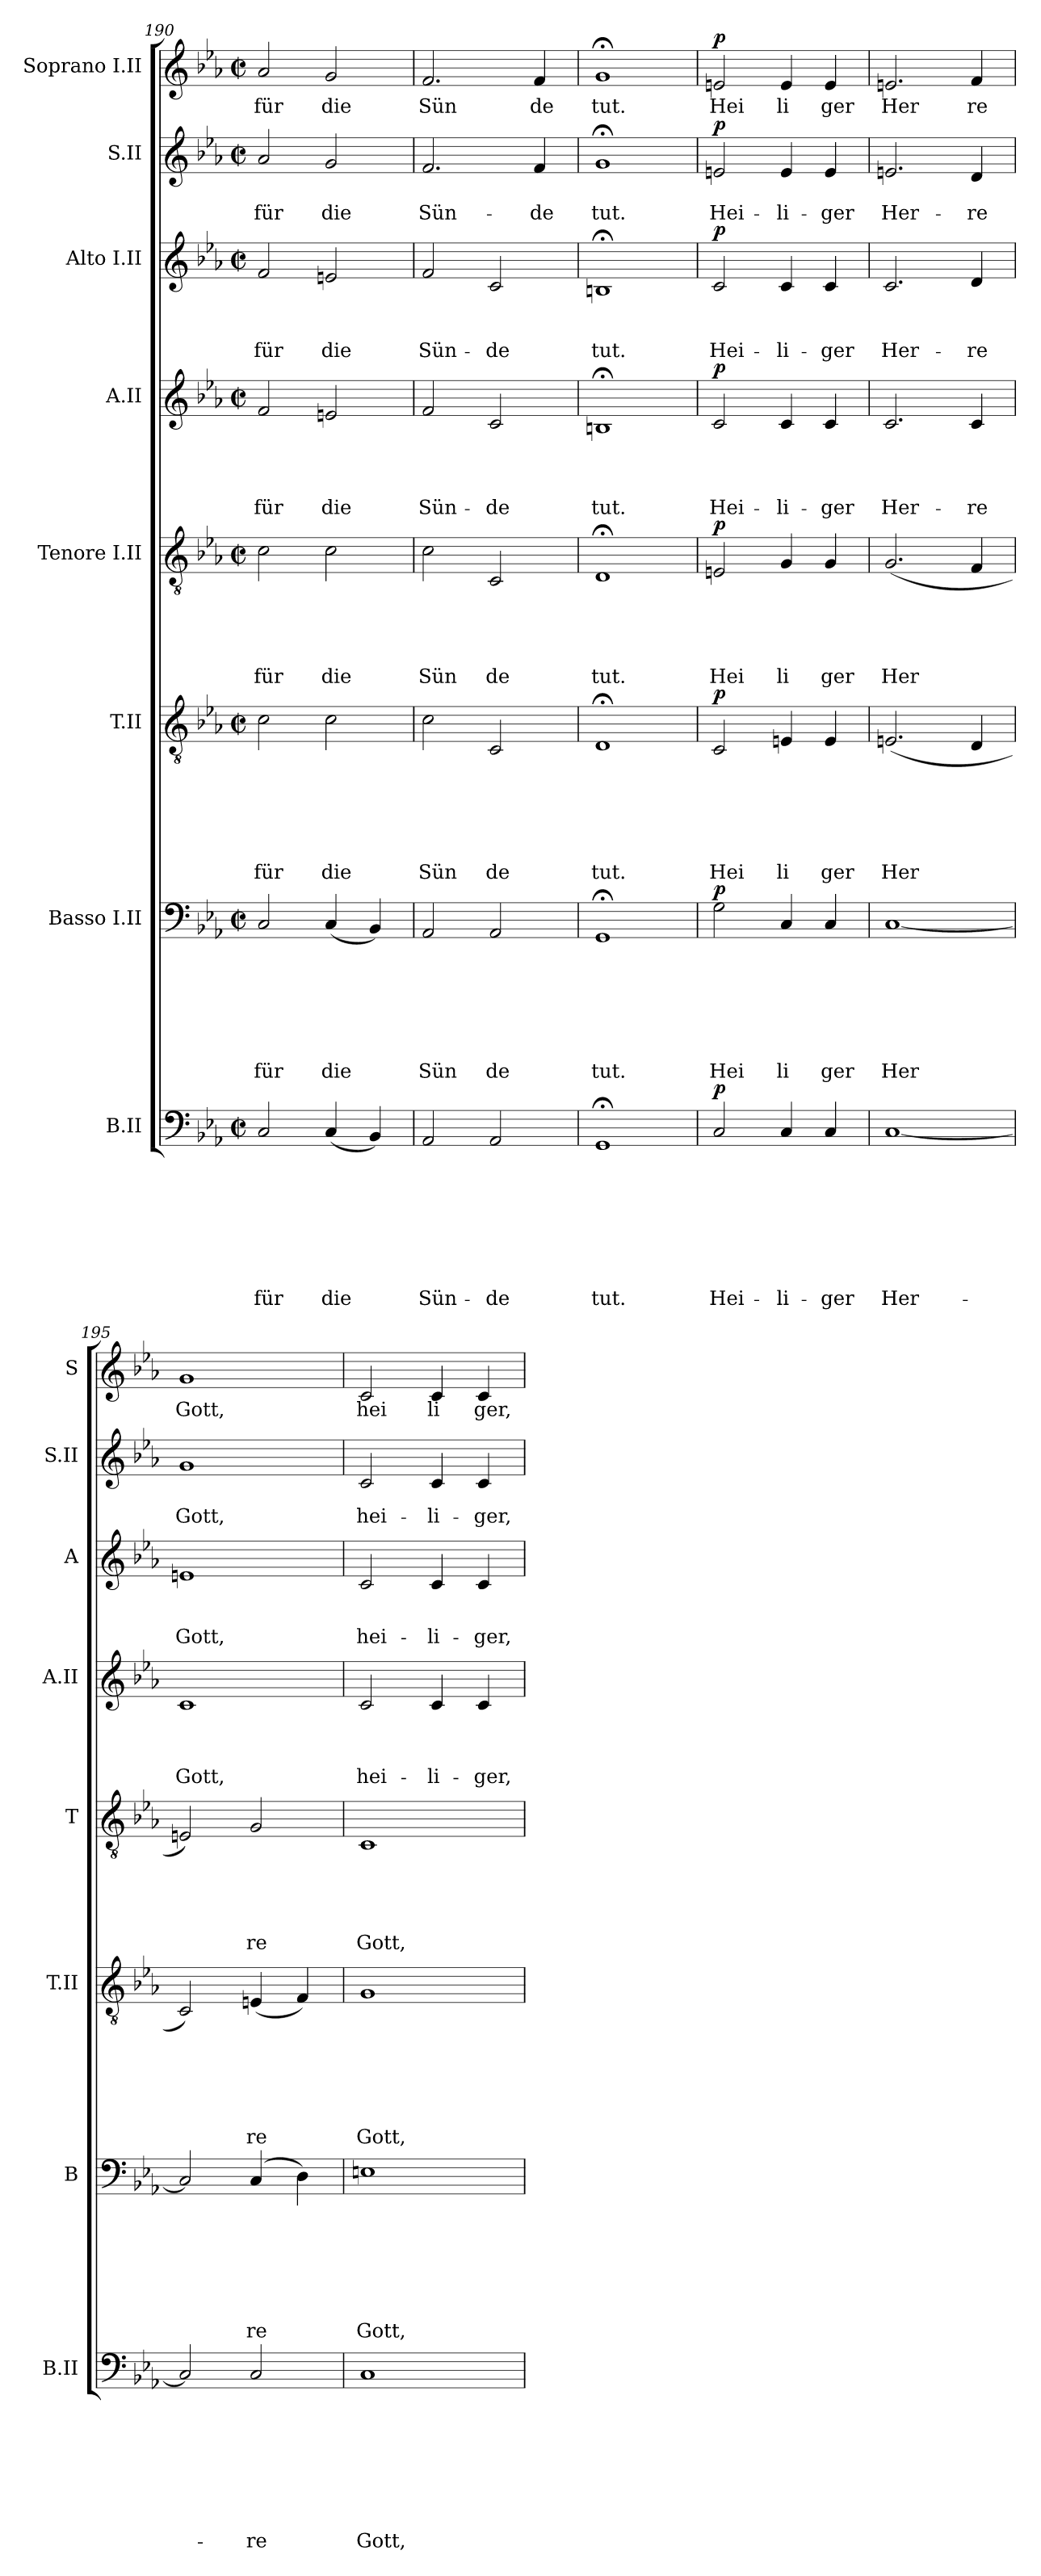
**kern	**text	**text	**text	**text	**text	**text	**text	**text	**dynam	**kern	**text	**text	**text	**text	**text	**text	**text	**dynam	**kern	**text	**text	**text	**text	**text	**text	**dynam	**kern	**text	**text	**text	**text	**text	**dynam	**kern	**text	**text	**text	**text	**dynam	**kern	**text	**text	**text	**dynam	**kern	**text	**text	**dynam	**kern	**text	**dynam
*part8	*part8	*part8	*part8	*part8	*part8	*part8	*part8	*part8	*part8	*part7	*part7	*part7	*part7	*part7	*part7	*part7	*part7	*part7	*part6	*part6	*part6	*part6	*part6	*part6	*part6	*part6	*part5	*part5	*part5	*part5	*part5	*part5	*part5	*part4	*part4	*part4	*part4	*part4	*part4	*part3	*part3	*part3	*part3	*part3	*part2	*part2	*part2	*part2	*part1	*part1	*part1
*staff8	*staff8	*staff8	*staff8	*staff8	*staff8	*staff8	*staff8	*staff8	*staff8	*staff7	*staff7	*staff7	*staff7	*staff7	*staff7	*staff7	*staff7	*staff7	*staff6	*staff6	*staff6	*staff6	*staff6	*staff6	*staff6	*staff6	*staff5	*staff5	*staff5	*staff5	*staff5	*staff5	*staff5	*staff4	*staff4	*staff4	*staff4	*staff4	*staff4	*staff3	*staff3	*staff3	*staff3	*staff3	*staff2	*staff2	*staff2	*staff2	*staff1	*staff1	*staff1
*I"B.II	*	*	*	*	*	*	*	*	*	*I"Basso I.II	*	*	*	*	*	*	*	*	*I"T.II	*	*	*	*	*	*	*	*I"Tenore I.II	*	*	*	*	*	*	*I"A.II	*	*	*	*	*	*I"Alto I.II	*	*	*	*	*I"S.II	*	*	*	*I"Soprano I.II	*	*
*I'B.II	*	*	*	*	*	*	*	*	*	*I'B	*	*	*	*	*	*	*	*	*I'T.II	*	*	*	*	*	*	*	*I'T	*	*	*	*	*	*	*I'A.II	*	*	*	*	*	*I'A	*	*	*	*	*I'S.II	*	*	*	*I'S	*	*
*clefF4	*	*	*	*	*	*	*	*	*	*clefF4	*	*	*	*	*	*	*	*	*clefGv2	*	*	*	*	*	*	*	*clefGv2	*	*	*	*	*	*	*clefG2	*	*	*	*	*	*clefG2	*	*	*	*	*clefG2	*	*	*	*clefG2	*	*
*k[b-e-a-]	*	*	*	*	*	*	*	*	*	*k[b-e-a-]	*	*	*	*	*	*	*	*	*k[b-e-a-]	*	*	*	*	*	*	*	*k[b-e-a-]	*	*	*	*	*	*	*k[b-e-a-]	*	*	*	*	*	*k[b-e-a-]	*	*	*	*	*k[b-e-a-]	*	*	*	*k[b-e-a-]	*	*
*E-:	*	*	*	*	*	*	*	*	*	*E-:	*	*	*	*	*	*	*	*	*E-:	*	*	*	*	*	*	*	*E-:	*	*	*	*	*	*	*E-:	*	*	*	*	*	*E-:	*	*	*	*	*E-:	*	*	*	*E-:	*	*
*M2/2	*	*	*	*	*	*	*	*	*	*M2/2	*	*	*	*	*	*	*	*	*M2/2	*	*	*	*	*	*	*	*M2/2	*	*	*	*	*	*	*M2/2	*	*	*	*	*	*M2/2	*	*	*	*	*M2/2	*	*	*	*M2/2	*	*
*met(c|)	*	*	*	*	*	*	*	*	*	*met(c|)	*	*	*	*	*	*	*	*	*met(c|)	*	*	*	*	*	*	*	*met(c|)	*	*	*	*	*	*	*met(c|)	*	*	*	*	*	*met(c|)	*	*	*	*	*met(c|)	*	*	*	*met(c|)	*	*
=190	=190	=190	=190	=190	=190	=190	=190	=190	=190	=190	=190	=190	=190	=190	=190	=190	=190	=190	=190	=190	=190	=190	=190	=190	=190	=190	=190	=190	=190	=190	=190	=190	=190	=190	=190	=190	=190	=190	=190	=190	=190	=190	=190	=190	=190	=190	=190	=190	=190	=190	=190
!	!	!	!	!	!	!	!	!LO:LY:b	!	!	!	!	!	!	!	!	!LO:LY:b	!	!	!	!	!	!	!	!LO:LY:b	!	!	!	!	!	!	!LO:LY:b	!	!	!	!	!	!LO:LY:b	!	!	!	!	!LO:LY:b	!	!	!	!LO:LY:b	!	!	!LO:LY:b	!
2C/	.	.	.	.	.	.	.	für	.	2C/	.	.	.	.	.	.	für	.	2c\	.	.	.	.	.	für	.	2c\	.	.	.	.	für	.	2f/	.	.	.	für	.	2f/	.	.	für	.	2a-/	.	für	.	2a-/	für	.
!	!	!	!	!	!	!	!	!LO:LY:b	!	!	!	!	!	!	!	!	!LO:LY:b	!	!	!	!	!	!	!	!LO:LY:b	!	!	!	!	!	!	!LO:LY:b	!	!	!	!	!	!LO:LY:b	!	!	!	!	!LO:LY:b	!	!	!	!LO:LY:b	!	!	!LO:LY:b	!
(<4C/	.	.	.	.	.	.	.	die	.	(<4C/	.	.	.	.	.	.	die	.	2c\	.	.	.	.	.	die	.	2c\	.	.	.	.	die	.	2en/	.	.	.	die	.	2en/	.	.	die	.	2g/	.	die	.	2g/	die	.
4BB-/)	.	.	.	.	.	.	.	.	.	4BB-/)	.	.	.	.	.	.	.	.	.	.	.	.	.	.	.	.	.	.	.	.	.	.	.	.	.	.	.	.	.	.	.	.	.	.	.	.	.	.	.	.	.
=191	=191	=191	=191	=191	=191	=191	=191	=191	=191	=191	=191	=191	=191	=191	=191	=191	=191	=191	=191	=191	=191	=191	=191	=191	=191	=191	=191	=191	=191	=191	=191	=191	=191	=191	=191	=191	=191	=191	=191	=191	=191	=191	=191	=191	=191	=191	=191	=191	=191	=191	=191
!	!	!	!	!	!	!	!	!LO:LY:b	!	!	!	!	!	!	!	!	!LO:LY:b	!	!	!	!	!	!	!	!LO:LY:b	!	!	!	!	!	!	!LO:LY:b	!	!	!	!	!	!LO:LY:b	!	!	!	!	!LO:LY:b	!	!	!	!LO:LY:b	!	!	!LO:LY:b	!
2AA-/	.	.	.	.	.	.	.	Sün-	.	2AA-/	.	.	.	.	.	.	Sün	.	2c\	.	.	.	.	.	Sün	.	2c\	.	.	.	.	Sün	.	2f/	.	.	.	Sün-	.	2f/	.	.	Sün-	.	2.f/	.	Sün-	.	2.f/	Sün	.
!	!	!	!	!	!	!	!	!LO:LY:b	!	!	!	!	!	!	!	!	!LO:LY:b	!	!	!	!	!	!	!	!LO:LY:b	!	!	!	!	!	!	!LO:LY:b	!	!	!	!	!	!LO:LY:b	!	!	!	!	!LO:LY:b	!	!	!	!	!	!	!	!
2AA-/	.	.	.	.	.	.	.	-de	.	2AA-/	.	.	.	.	.	.	de	.	2C/	.	.	.	.	.	de	.	2C/	.	.	.	.	de	.	2c/	.	.	.	-de	.	2c/	.	.	-de	.	.	.	.	.	.	.	.
!	!	!	!	!	!	!	!	!	!	!	!	!	!	!	!	!	!	!	!	!	!	!	!	!	!	!	!	!	!	!	!	!	!	!	!	!	!	!	!	!	!	!	!	!	!	!	!LO:LY:b	!	!	!LO:LY:b	!
.	.	.	.	.	.	.	.	.	.	.	.	.	.	.	.	.	.	.	.	.	.	.	.	.	.	.	.	.	.	.	.	.	.	.	.	.	.	.	.	.	.	.	.	.	4f/	.	-de	.	4f/	de	.
=192	=192	=192	=192	=192	=192	=192	=192	=192	=192	=192	=192	=192	=192	=192	=192	=192	=192	=192	=192	=192	=192	=192	=192	=192	=192	=192	=192	=192	=192	=192	=192	=192	=192	=192	=192	=192	=192	=192	=192	=192	=192	=192	=192	=192	=192	=192	=192	=192	=192	=192	=192
!	!	!	!	!	!	!	!	!LO:LY:b	!	!	!	!	!	!	!	!	!LO:LY:b	!	!	!	!	!	!	!	!LO:LY:b	!	!	!	!	!	!	!LO:LY:b	!	!	!	!	!	!LO:LY:b	!	!	!	!	!LO:LY:b	!	!	!	!LO:LY:b	!	!	!LO:LY:b	!
1GG;	.	.	.	.	.	.	.	tut.	.	1GG;	.	.	.	.	.	.	tut.	.	1D;	.	.	.	.	.	tut.	.	1D;	.	.	.	.	tut.	.	1Bn;	.	.	.	tut.	.	1Bn;	.	.	tut.	.	1g;<	.	tut.	.	1g;<	tut.	.
=193	=193	=193	=193	=193	=193	=193	=193	=193	=193	=193	=193	=193	=193	=193	=193	=193	=193	=193	=193	=193	=193	=193	=193	=193	=193	=193	=193	=193	=193	=193	=193	=193	=193	=193	=193	=193	=193	=193	=193	=193	=193	=193	=193	=193	=193	=193	=193	=193	=193	=193	=193
!	!	!	!	!	!	!	!	!LO:LY:b	!LO:DY:a	!	!	!	!	!	!	!	!LO:LY:b	!LO:DY:a	!	!	!	!	!	!	!LO:LY:b	!LO:DY:a	!	!	!	!	!	!LO:LY:b	!LO:DY:a	!	!	!	!	!LO:LY:b	!LO:DY:a	!	!	!	!LO:LY:b	!LO:DY:a	!	!	!LO:LY:b	!LO:DY:a	!	!LO:LY:b	!LO:DY:a
2C/	.	.	.	.	.	.	.	Hei-	p	2G\	.	.	.	.	.	.	Hei	p	2C/	.	.	.	.	.	Hei	p	2En/	.	.	.	.	Hei	p	2c/	.	.	.	Hei-	p	2c/	.	.	Hei-	p	2en/	.	Hei-	p	2en/	Hei	p
!	!	!	!	!	!	!	!	!LO:LY:b	!	!	!	!	!	!	!	!	!LO:LY:b	!	!	!	!	!	!	!	!LO:LY:b	!	!	!	!	!	!	!LO:LY:b	!	!	!	!	!	!LO:LY:b	!	!	!	!	!LO:LY:b	!	!	!	!LO:LY:b	!	!	!LO:LY:b	!
4C/	.	.	.	.	.	.	.	-li-	.	4C/	.	.	.	.	.	.	li	.	4En/	.	.	.	.	.	li	.	4G/	.	.	.	.	li	.	4c/	.	.	.	-li-	.	4c/	.	.	-li-	.	4e/	.	-li-	.	4e/	li	.
!	!	!	!	!	!	!	!	!LO:LY:b	!	!	!	!	!	!	!	!	!LO:LY:b	!	!	!	!	!	!	!	!LO:LY:b	!	!	!	!	!	!	!LO:LY:b	!	!	!	!	!	!LO:LY:b	!	!	!	!	!LO:LY:b	!	!	!	!LO:LY:b	!	!	!LO:LY:b	!
4C/	.	.	.	.	.	.	.	-ger	.	4C/	.	.	.	.	.	.	ger	.	4E/	.	.	.	.	.	ger	.	4G/	.	.	.	.	ger	.	4c/	.	.	.	-ger	.	4c/	.	.	-ger	.	4e/	.	-ger	.	4e/	ger	.
=194	=194	=194	=194	=194	=194	=194	=194	=194	=194	=194	=194	=194	=194	=194	=194	=194	=194	=194	=194	=194	=194	=194	=194	=194	=194	=194	=194	=194	=194	=194	=194	=194	=194	=194	=194	=194	=194	=194	=194	=194	=194	=194	=194	=194	=194	=194	=194	=194	=194	=194	=194
!	!	!	!	!	!	!	!	!LO:LY:b	!	!	!	!	!	!	!	!	!LO:LY:b	!	!	!	!	!	!	!	!LO:LY:b	!	!	!	!	!	!	!LO:LY:b	!	!	!	!	!	!LO:LY:b	!	!	!	!	!LO:LY:b	!	!	!	!LO:LY:b	!	!	!LO:LY:b	!
[<1C	.	.	.	.	.	.	.	Her-	.	[<1C	.	.	.	.	.	.	Her	.	(<2.En/	.	.	.	.	.	Her	.	(<2.G/	.	.	.	.	Her	.	2.c/	.	.	.	Her-	.	2.c/	.	.	Her-	.	2.en/	.	Her-	.	2.en/	Her	.
!	!	!	!	!	!	!	!	!	!	!	!	!	!	!	!	!	!	!	!	!	!	!	!	!	!	!	!	!	!	!	!	!	!	!	!	!	!	!LO:LY:b	!	!	!	!	!LO:LY:b	!	!	!	!LO:LY:b	!	!	!LO:LY:b	!
.	.	.	.	.	.	.	.	.	.	.	.	.	.	.	.	.	.	.	4D/	.	.	.	.	.	.	.	4F/	.	.	.	.	.	.	4c/	.	.	.	-re	.	4d/	.	.	-re	.	4d/	.	-re	.	4f/	re	.
=195	=195	=195	=195	=195	=195	=195	=195	=195	=195	=195	=195	=195	=195	=195	=195	=195	=195	=195	=195	=195	=195	=195	=195	=195	=195	=195	=195	=195	=195	=195	=195	=195	=195	=195	=195	=195	=195	=195	=195	=195	=195	=195	=195	=195	=195	=195	=195	=195	=195	=195	=195
!	!	!	!	!	!	!	!	!	!	!	!	!	!	!	!	!	!	!	!	!	!	!	!	!	!	!	!	!	!	!	!	!	!	!	!	!	!	!LO:LY:b	!	!	!	!	!LO:LY:b	!	!	!	!LO:LY:b	!	!	!LO:LY:b	!
2C/]	.	.	.	.	.	.	.	.	.	2C/]	.	.	.	.	.	.	.	.	2C/)	.	.	.	.	.	.	.	2En/)	.	.	.	.	.	.	1c	.	.	.	Gott,	.	1en	.	.	Gott,	.	1g	.	Gott,	.	1g	Gott,	.
!	!	!	!	!	!	!	!	!LO:LY:b	!	!	!	!	!	!	!	!	!LO:LY:b	!	!	!	!	!	!	!	!LO:LY:b	!	!	!	!	!	!	!LO:LY:b	!	!	!	!	!	!	!	!	!	!	!	!	!	!	!	!	!	!	!
2C/	.	.	.	.	.	.	.	-re	.	(>4C/	.	.	.	.	.	.	re	.	(<4En/	.	.	.	.	.	re	.	2G/	.	.	.	.	re	.	.	.	.	.	.	.	.	.	.	.	.	.	.	.	.	.	.	.
.	.	.	.	.	.	.	.	.	.	4D\)	.	.	.	.	.	.	.	.	4F/)	.	.	.	.	.	.	.	.	.	.	.	.	.	.	.	.	.	.	.	.	.	.	.	.	.	.	.	.	.	.	.	.
=196	=196	=196	=196	=196	=196	=196	=196	=196	=196	=196	=196	=196	=196	=196	=196	=196	=196	=196	=196	=196	=196	=196	=196	=196	=196	=196	=196	=196	=196	=196	=196	=196	=196	=196	=196	=196	=196	=196	=196	=196	=196	=196	=196	=196	=196	=196	=196	=196	=196	=196	=196
!	!	!	!	!	!	!	!	!LO:LY:b	!	!	!	!	!	!	!	!	!LO:LY:b	!	!	!	!	!	!	!	!LO:LY:b	!	!	!	!	!	!	!LO:LY:b	!	!	!	!	!	!LO:LY:b	!	!	!	!	!LO:LY:b	!	!	!	!LO:LY:b	!	!	!LO:LY:b	!
1C	.	.	.	.	.	.	.	Gott,	.	1En	.	.	.	.	.	.	Gott,	.	1G	.	.	.	.	.	Gott,	.	1C	.	.	.	.	Gott,	.	2c/	.	.	.	hei-	.	2c/	.	.	hei-	.	2c/	.	hei-	.	2c/	hei	.
!	!	!	!	!	!	!	!	!	!	!	!	!	!	!	!	!	!	!	!	!	!	!	!	!	!	!	!	!	!	!	!	!	!	!	!	!	!	!LO:LY:b	!	!	!	!	!LO:LY:b	!	!	!	!LO:LY:b	!	!	!LO:LY:b	!
.	.	.	.	.	.	.	.	.	.	.	.	.	.	.	.	.	.	.	.	.	.	.	.	.	.	.	.	.	.	.	.	.	.	4c/	.	.	.	-li-	.	4c/	.	.	-li-	.	4c/	.	-li-	.	4c/	li	.
!	!	!	!	!	!	!	!	!	!	!	!	!	!	!	!	!	!	!	!	!	!	!	!	!	!	!	!	!	!	!	!	!	!	!	!	!	!	!LO:LY:b	!	!	!	!	!LO:LY:b	!	!	!	!LO:LY:b	!	!	!LO:LY:b	!
.	.	.	.	.	.	.	.	.	.	.	.	.	.	.	.	.	.	.	.	.	.	.	.	.	.	.	.	.	.	.	.	.	.	4c/	.	.	.	-ger,	.	4c/	.	.	-ger,	.	4c/	.	-ger,	.	4c/	ger,	.
=	=	=	=	=	=	=	=	=	=	=	=	=	=	=	=	=	=	=	=	=	=	=	=	=	=	=	=	=	=	=	=	=	=	=	=	=	=	=	=	=	=	=	=	=	=	=	=	=	=	=	=
*-	*-	*-	*-	*-	*-	*-	*-	*-	*-	*-	*-	*-	*-	*-	*-	*-	*-	*-	*-	*-	*-	*-	*-	*-	*-	*-	*-	*-	*-	*-	*-	*-	*-	*-	*-	*-	*-	*-	*-	*-	*-	*-	*-	*-	*-	*-	*-	*-	*-	*-	*-
